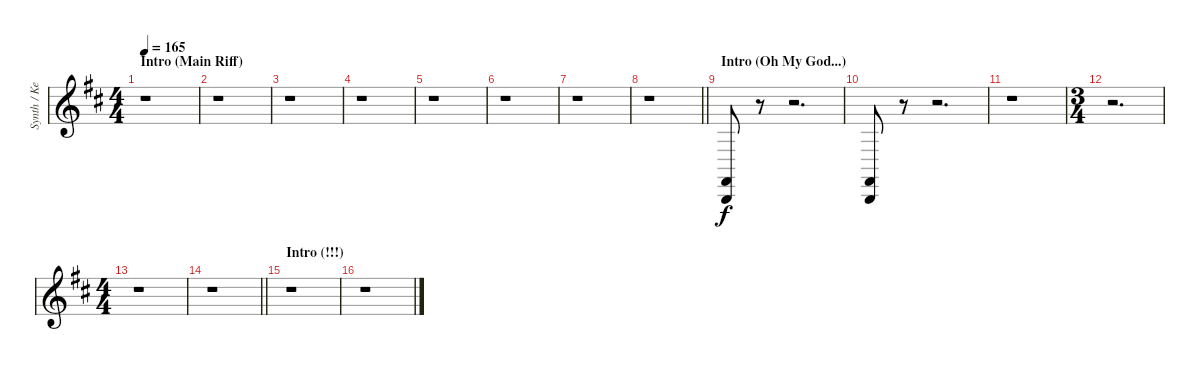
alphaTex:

\track ("Synth / Keyboard VI" "Synth / Ke") {instrument gunshot}
\staff {score}
\tuning (Db4 Ab3 E3 B2 Gb2 B1) {hide}
\ts (4 4)
\section ("" "Intro (Main Riff)")
\tempo 165
\clef g2
\ks d
r.1{dy f} |
r.1 |
r.1 |
r.1 |
r.1 |
r.1 |
r.1 |
\barLineRight lightlight
r.1 |
\section ("" "Intro (Oh My God...)")
(0.5 0.6).8{balance 14} r.8 r.2{d} |
(0.5 0.6).8 r.8 r.2{d} |
r.1 |
\ts (3 4)
r.2{d} |
\ts (4 4)
r.1 |
\barLineRight lightlight
r.1 |
\section ("" "Intro (!!!)")
r.1 |
r.1
